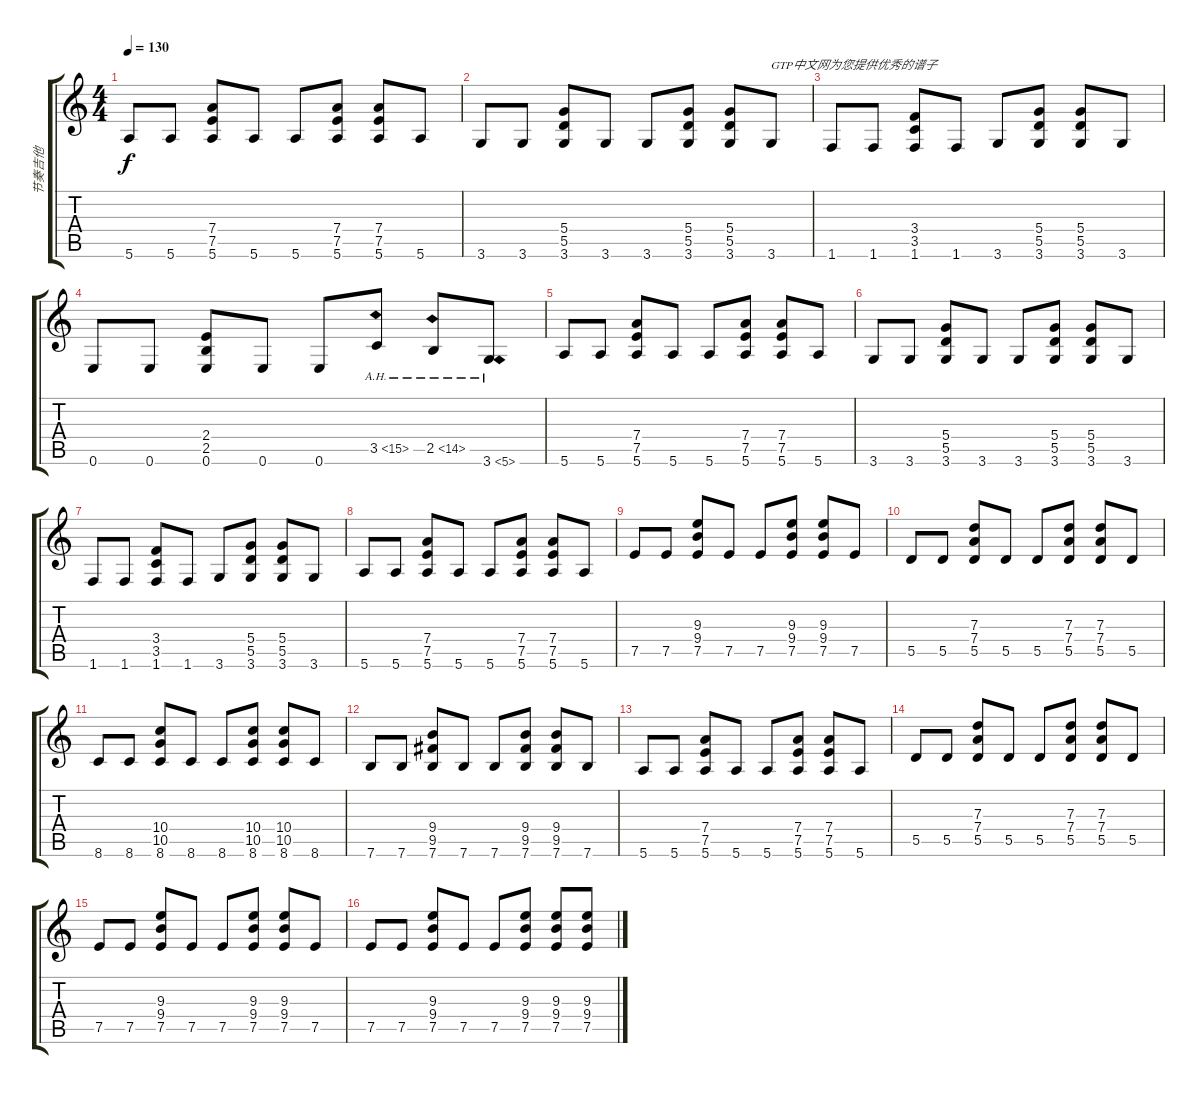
\track ("节奏吉他" "节奏吉他") {instrument distortionguitar}
\staff {score tabs}
\tuning (E4 B3 G3 D3 A2 E2) {hide}
\ts (4 4)
\tempo 130
\clef g2
\ks c
5.6.8{dy f} 5.6.8 (7.4 7.5 5.6).8 5.6.8 5.6.8 (7.4 7.5 5.6).8 (7.4 7.5 5.6).8 5.6.8 |
3.6.8 3.6.8 (5.4 5.5 3.6).8 3.6.8 3.6.8 (5.4 5.5 3.6).8 (5.4 5.5 3.6).8 3.6.8{txt "GTP中文网为您提供优秀的谱子"} |
1.6.8 1.6.8 (3.4 3.5 1.6).8 1.6.8 3.6.8 (5.4 5.5 3.6).8 (5.4 5.5 3.6).8 3.6.8 |
0.6.8 0.6.8 (2.4 2.5 0.6).8 0.6.8 0.6.8 3.5{ah 12}.8 2.5{ah 12}.8 3.6{ah 2}.8 |
5.6.8 5.6.8 (7.4 7.5 5.6).8 5.6.8 5.6.8 (7.4 7.5 5.6).8 (7.4 7.5 5.6).8 5.6.8 |
3.6.8 3.6.8 (5.4 5.5 3.6).8 3.6.8 3.6.8 (5.4 5.5 3.6).8 (5.4 5.5 3.6).8 3.6.8 |
1.6.8 1.6.8 (3.4 3.5 1.6).8 1.6.8 3.6.8 (5.4 5.5 3.6).8 (5.4 5.5 3.6).8 3.6.8 |
5.6.8 5.6.8 (7.4 7.5 5.6).8 5.6.8 5.6.8 (7.4 7.5 5.6).8 (7.4 7.5 5.6).8 5.6.8 |
7.5.8 7.5.8 (9.3 9.4 7.5).8 7.5.8 7.5.8 (9.3 9.4 7.5).8 (9.3 9.4 7.5).8 7.5.8 |
5.5.8 5.5.8 (7.3 7.4 5.5).8 5.5.8 5.5.8 (7.3 7.4 5.5).8 (7.3 7.4 5.5).8 5.5.8 |
8.6.8 8.6.8 (10.4 10.5 8.6).8 8.6.8 8.6.8 (10.4 10.5 8.6).8 (10.4 10.5 8.6).8 8.6.8 |
7.6.8 7.6.8 (9.4 9.5 7.6).8 7.6.8 7.6.8 (9.4 9.5 7.6).8 (9.4 9.5 7.6).8 7.6.8 |
5.6.8 5.6.8 (7.4 7.5 5.6).8 5.6.8 5.6.8 (7.4 7.5 5.6).8 (7.4 7.5 5.6).8 5.6.8 |
5.5.8 5.5.8 (7.3 7.4 5.5).8 5.5.8 5.5.8 (7.3 7.4 5.5).8 (7.3 7.4 5.5).8 5.5.8 |
7.5.8 7.5.8 (9.3 9.4 7.5).8 7.5.8 7.5.8 (9.3 9.4 7.5).8 (9.3 9.4 7.5).8 7.5.8 |
7.5.8 7.5.8 (9.3 9.4 7.5).8 7.5.8 7.5.8 (9.3 9.4 7.5).8 (9.3 9.4 7.5).8 (9.3 9.4 7.5).8
